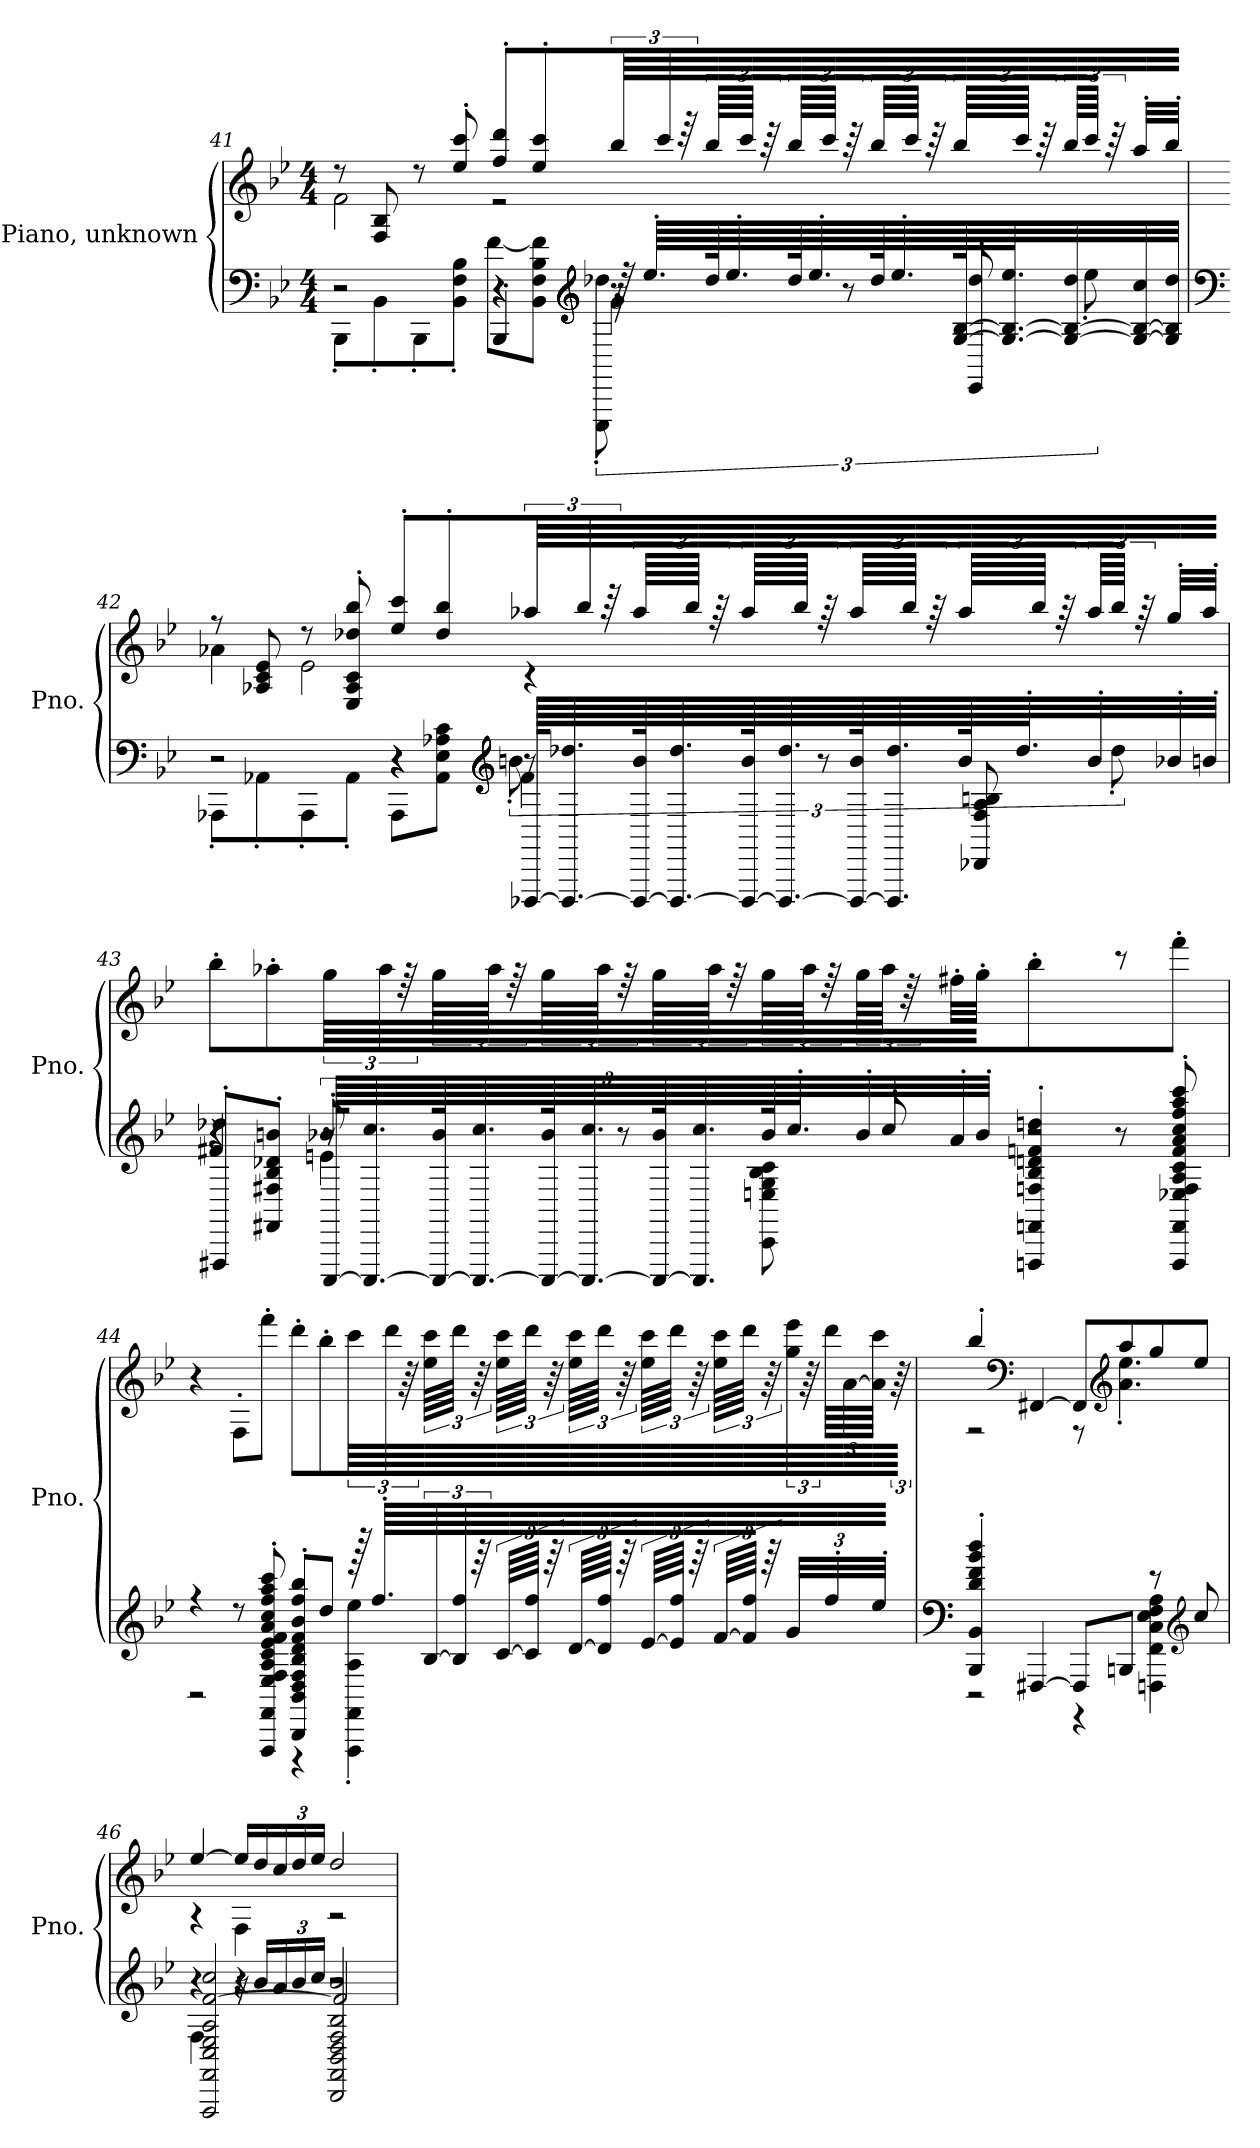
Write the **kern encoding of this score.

**kern	**kern
*part1	*part1
*staff2	*staff1
*I"Piano, unknown	*
*I'Pno.	*
!!LO:LB:g=z
*clefF4	*clefG2
*k[b-e-]	*k[b-e-]
*M4/4	*M4/4
=41	=41
*^	*^
*	*^	*	*
*	*	*^	*	*
2r	2r	2r	8BBB-'\L	8r	2f\
.	.	.	8BB-'\	8F/ 8B-/	.
.	.	.	8BBB-'\	8r	.
.	.	.	8BB-\' 8F\' 8B-\'J	8ee-/' 8ccc/'	.
4BBB-'/	4r	4r	[8f\L	8ff/' 8ddd/'L	2r
.	.	.	8BB-\ 8F\ 8B-\ 8f\]J	8ee-/' 8ccc/'	.
*clefG2	*	*	*	*	*
128r	4g\	8r	12EEE-\' 12dd-X\'	96bb-/LLL	.
64.ee-'/LLLL	.	.	.	.	.
.	.	.	.	96ccc/JJJJ	.
.	.	.	.	96r	.
128dd-/K	.	.	.	96bb-/LLLL	.
64.ee-'/	.	.	.	.	.
.	.	.	.	96ccc/JJJJ	.
.	.	.	.	96r	.
128dd-/K	.	.	.	96bb-/LLLL	.
64.ee-'/	.	.	.	.	.
.	.	.	.	96ccc/JJJJ	.
.	.	.	12r	96r	.
128dd-/K	.	.	.	96bb-/LLLL	.
64.ee-'/	.	.	.	.	.
.	.	.	.	96ccc/JJJJ	.
.	.	.	.	96r	.
[128G/ [128B-/K	.	8EE-/' 8dd-/'	.	96bb-/LLLL	.
64.G/_ 64.B-/_ 64.ee-/J	.	.	.	.	.
.	.	.	.	96ccc/JJJJ	.
.	.	.	.	96r	.
32G/_ 32B-/_ 32dd-/	.	.	.	96bb-/LLLL	.
.	.	.	12ee-'\	96ccc/JJJJ	.
.	.	.	.	96r	.
32G/_ 32B-/_ 32cc/	.	.	.	32aa'/LLL	.
32G/] 32B-/] 32dd-/JJJ	.	.	.	32bb-'/JJJ	.
!!LO:LB:g=z	!!
=42	=42	=42	=42	=42	=42
*clefF4	*	*	*	*	*
2r	2r	2r	8AAA-X'\L	8r	4a-X\
.	.	.	8AA-X'\	8A-X/ 8c/ 8e-/	.
.	.	.	8AAA-'\	8r	2e-\
.	.	.	8AA-'\J	8E-/' 8A-/' 8c/' 8dd-X/' 8bb-/'	.
4r	4r	4r	8AAA-\L	8ee-/' 8ccc/'L	.
.	.	.	8AA-\ 8E-\ 8A-X\ 8c\J	8dd-/' 8bb-/'	.
*clefG2	*	*	*	*	*
[128DDD-X/KLLLL	4f\	8r	12bn'\	96aa-X/LLL	4r
64.DDD-/_ 64.dd-X/	.	.	.	.	.
.	.	.	.	96bb-/JJJJ	.
.	.	.	.	96r	.
128DDD-/_ 128b/K	.	.	.	96aa-/LLLL	.
64.DDD-/_ 64.dd-/	.	.	.	.	.
.	.	.	.	96bb-/JJJJ	.
.	.	.	.	96r	.
128DDD-/_ 128b/K	.	.	.	96aa-/LLLL	.
64.DDD-/_ 64.dd-/	.	.	.	.	.
.	.	.	.	96bb-/JJJJ	.
.	.	.	12r	96r	.
128DDD-/_ 128b/K	.	.	.	96aa-/LLLL	.
64.DDD-/] 64.dd-/	.	.	.	.	.
.	.	.	.	96bb-/JJJJ	.
.	.	.	.	96r	.
128b/K	.	8DD-X/ 8F/ 8A-/ 8Bn/	.	96aa-/LLLL	.
64.dd-'/J	.	.	.	.	.
.	.	.	.	96bb-/JJJJ	.
.	.	.	.	96r	.
32b'/	.	.	.	96aa-/LLLL	.
.	.	.	12dd-'\	96bb-/JJJJ	.
.	.	.	.	96r	.
32b-X'/	.	.	.	32gg'/LLL	.
32bn'/JJJ	.	.	.	32aa-'/JJJ	.
*	*	*	*	*v	*v
!!LO:LB:g=z
=43	=43	=43	=43	=43
4f#X/	4r	8FFF#X/' 8dd-X/'L	4r	8bb-'\L
.	.	8FF#X/' 8F#X/' 8B-/' 8d-X/' 8bn/'J	.	8aa-X'\
[128CCC/KLLLL	4en\	12b-X'/	8r	96gg\LLL
64.CCC/_ 64.cc/	.	.	.	.
.	.	.	.	96aa-\JJJJ
.	.	.	.	96r
128CCC/_ 128b-/K	.	.	.	96gg\LLLL
64.CCC/_ 64.cc/	.	.	.	.
.	.	.	.	96aa-\JJJJ
.	.	.	.	96r
128CCC/_ 128b-/K	.	.	.	96gg\LLLL
64.CCC/_ 64.cc/	.	.	.	.
.	.	.	.	96aa-\JJJJ
.	.	12r	.	96r
128CCC/_ 128b-/K	.	.	.	96gg\LLLL
64.CCC/] 64.cc/	.	.	.	.
.	.	.	.	96aa-\JJJJ
.	.	.	.	96r
128b-/K	.	.	8CC\ 8En\ 8G\ 8B-\ 8c\	96gg\LLLL
64.cc'/J	.	.	.	.
.	.	.	.	96aa-\JJJJ
.	.	.	.	96r
32b-'/	.	.	.	96gg\LLLL
.	.	12cc'/	.	96aa-\JJJJ
.	.	.	.	96r
32a'/	.	.	.	32ff#X'\LLL
32b-'/JJJ	.	.	.	32gg'\JJJ
2r	2r	4FFFn/' 4FFn/' 4Fn/' 4B-/' 4dn/' 4fn/' 4ddn/'	2r	4bb-'\
.	.	8r	.	8r
.	.	8FFF/' 8FF/' 8E-X/' 8F/' 8A/' 8c/' 8f/' 8a/' 8cc/' 8ff/' 8aa/' 8ccc/'	.	8fff'\
*	*v	*v	*v	*
!!LO:LB:g=z
=44	=44	=44
4r	2r	4r
8r	.	8F'\L
8FFF/' 8FF/' 8E-/' 8F/' 8A/' 8c/' 8e-/' 8f/' 8a/' 8cc/' 8ff/' 8aa/' 8ccc/'	.	8fff'\J
8BBB-/' 8BB-/' 8D/' 8F/' 8B-/' 8d/' 8f/' 8b-/' 8ff/' 8bb-/'L	4r	8ddd'\L
8dd/J	.	8bb-'\
128r	4FFF\' 4FF\' 4A\' 4ee-\'	96ccc\LLL
64.ff'/LLLL	.	.
.	.	96ddd\JJJJ
.	.	96r
[96B-/	.	96ee-\ 96ccc\LLLL
96B-/] 96ff/JJJJ	.	96ddd\JJJJ
96r	.	96r
[96c/LLLL	.	96ee-\ 96ccc\LLLL
96c/] 96ff/JJJJ	.	96ddd\JJJJ
96r	.	96r
[96d/LLLL	.	96ee-\ 96ccc\LLLL
96d/] 96ff/JJJJ	.	96ddd\JJJJ
96r	.	96r
[96e-/LLLL	.	96ee-\ 96ccc\LLLL
96e-/] 96ff/JJJJ	.	96ddd\JJJJ
96r	.	96r
[96f/LLLL	.	96ee-\ 96ccc\LLLL
96f/] 96ff/JJJJ	.	96ddd\JJJJ
96r	.	96r
*Xbrackettup	*	*
48g/LLL	.	96gg\ 96eee-\
.	.	96r
48ff'/	.	96ddd\LLLL
.	.	[96a\
48ee-'/JJJ	.	96a\] 96ccc\JJJJ
.	.	96r
!!LO:PB:g=z
=45	=45	=45
*clefF4	*	*
*	*	*^
4BBB-/' 4BB-/' 4d/' 4f/' 4b-/' 4dd/'	2r	4bb-'/	2r
*	*	*clefF4	*
[4FFF#X/	.	[4FF#X/	.
8FFF#/L]	4r	8FF#/L]	8r
*	*	*clefG2	*
8BBBn/J	.	8aa/	4.a\' 4.ee-\'
8r	4FFFn\ 4FF\ 4C\ 4E-\ 4F\ 4A\	8gg/	.
*clefG2	*	*	*
8cc/	.	8ee-/J	.
=46	=46	=46	=46
*	*^	*	*
4r	4F\	2FFF/ 2FF/ 2C/ 2E-/ 2A/ [2f/ 2cc/	[4ee-/	4r
16r	4r	.	16ee-/LL]	4F\
16b-/LL	.	.	16dd/	.
*	*	*	*Xbrackettup	*
24a/	.	.	24cc/	.
24b-/	.	.	24dd/	.
24cc/JJ	.	.	24ee-/JJ	.
2BBB-/ 2FF/ 2BB-/ 2D/ 2F/ 2B-/ 2b-/	2r	2f/]	2dd/	2r
*v	*v	*v	*	*
*	*v	*v
=	=
*-	*-
